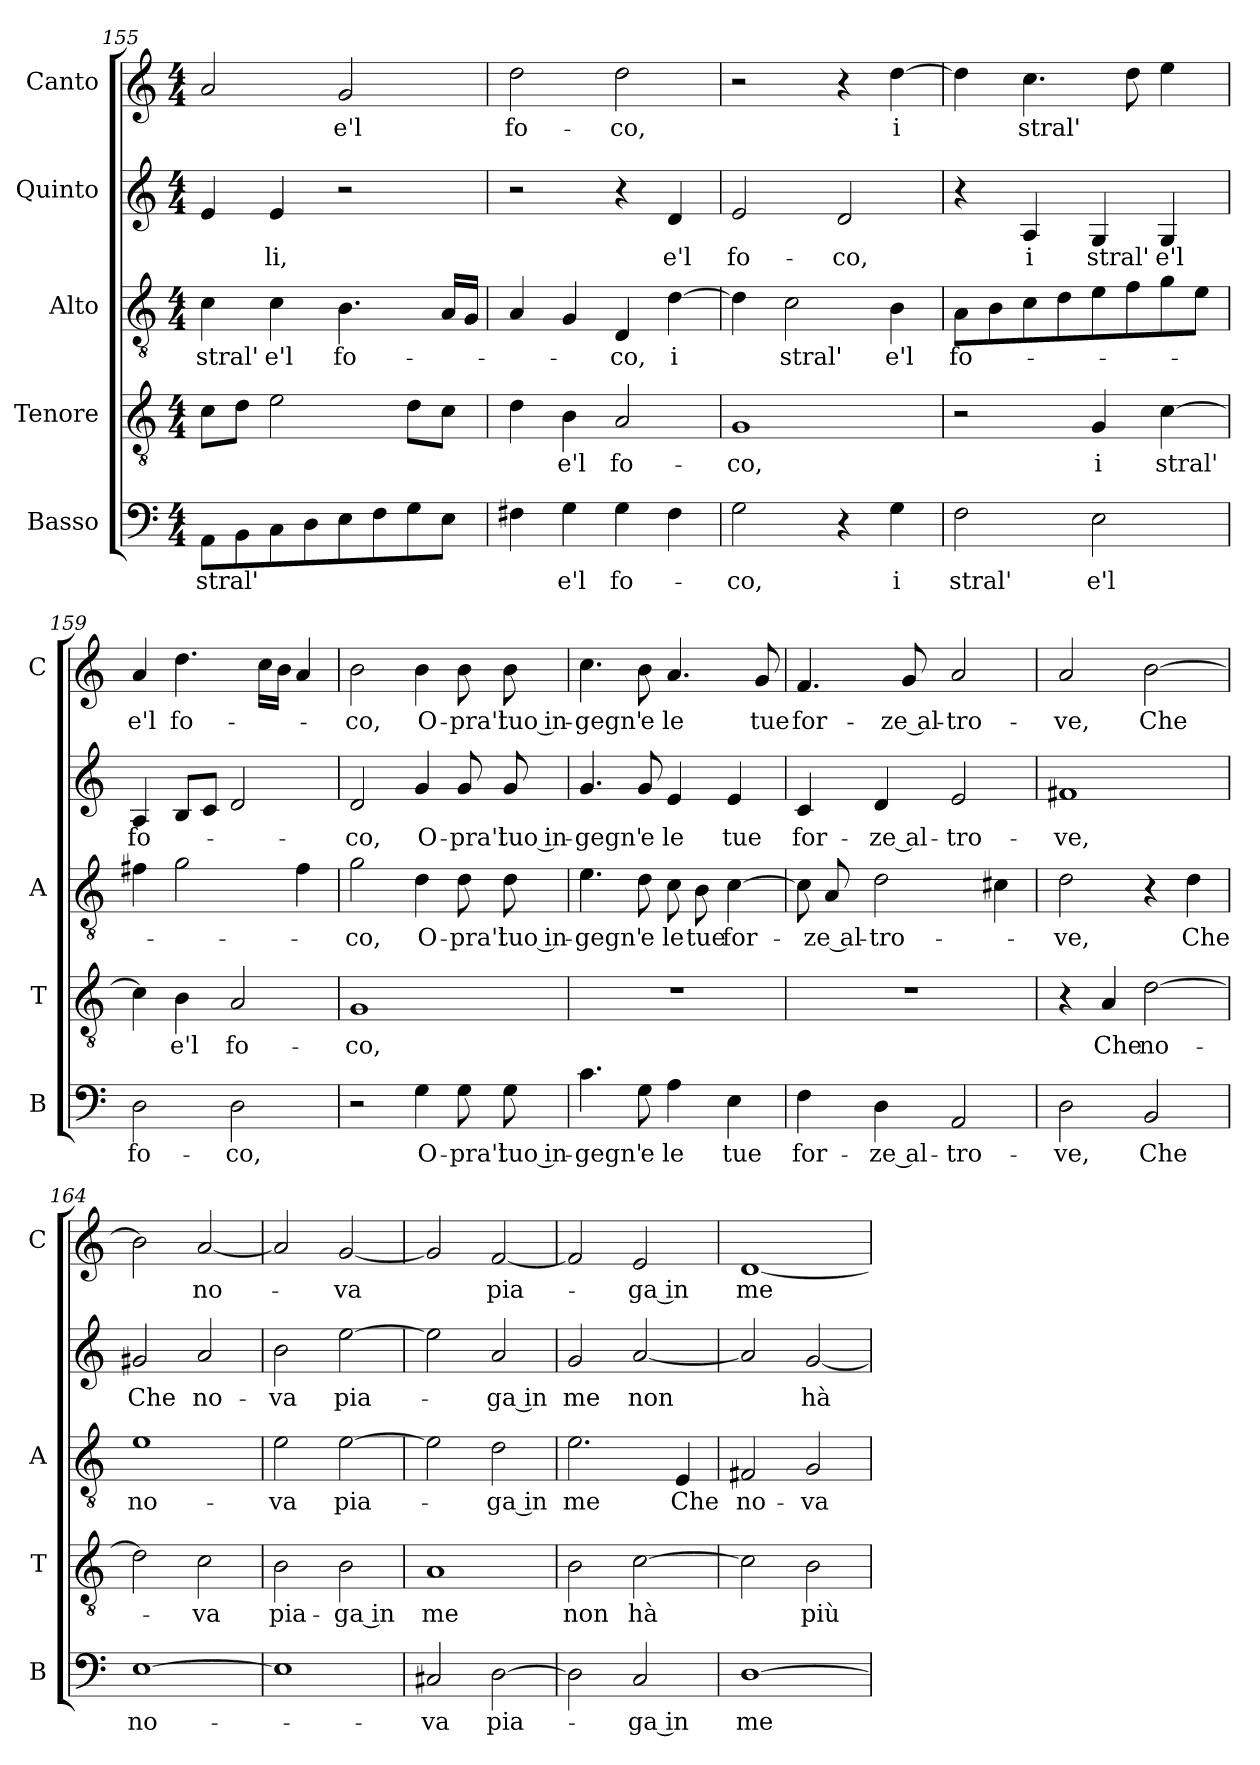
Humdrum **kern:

**kern	**text	**kern	**text	**kern	**text	**kern	**text	**kern	**text
*part5	*part5	*part4	*part4	*part3	*part3	*part2	*part2	*part1	*part1
*staff5	*staff5	*staff4	*staff4	*staff3	*staff3	*staff2	*staff2	*staff1	*staff1
*I"Basso	*	*I"Tenore	*	*I"Alto	*	*I"Quinto	*	*I"Canto	*
*I'B	*	*I'T	*	*I'A	*	*	*	*I'C	*
*clefF4	*	*clefGv2	*	*clefGv2	*	*clefG2	*	*clefG2	*
*k[]	*	*k[]	*	*k[]	*	*k[]	*	*k[]	*
*C:	*	*C:	*	*C:	*	*C:	*	*C:	*
*M4/4	*	*M4/4	*	*M4/4	*	*M4/4	*	*M4/4	*
=155	=155	=155	=155	=155	=155	=155	=155	=155	=155
!	!LO:LY:b	!	!	!	!LO:LY:b	!	!	!	!
8AA\L	stral'	8c\L	.	4c\	stral'	4e/	.	2a/	.
8BB\	.	8d\J	.	.	.	.	.	.	.
!	!	!	!	!	!LO:LY:b	!	!LO:LY:b	!	!
8C\	.	2e\	.	4c\	e'l	4e/	-li,	.	.
8D\	.	.	.	.	.	.	.	.	.
!	!	!	!	!	!LO:LY:b	!	!	!	!LO:LY:b
8E\	.	.	.	4.B\	fo-	2r	.	2g/	e'l
8F\	.	.	.	.	.	.	.	.	.
8G\	.	8d\L	.	.	.	.	.	.	.
8E\J	.	8c\J	.	16A/LL	.	.	.	.	.
.	.	.	.	16G/JJ	.	.	.	.	.
=156	=156	=156	=156	=156	=156	=156	=156	=156	=156
!	!	!	!	!	!	!	!	!	!LO:LY:b
4F#X\	.	4d\	.	4A/	.	2r	.	2dd\	fo-
!	!LO:LY:b	!	!LO:LY:b	!	!	!	!	!	!
4G\	e'l	4B\	e'l	4G/	.	.	.	.	.
!	!LO:LY:b	!	!LO:LY:b	!	!LO:LY:b	!	!	!	!LO:LY:b
4G\	fo-	2A/	fo-	4D/	-co,	4r	.	2dd\	-co,
!	!	!	!	!	!LO:LY:b	!	!LO:LY:b	!	!
4F#\	.	.	.	[4d\	i	4d/	e'l	.	.
=157	=157	=157	=157	=157	=157	=157	=157	=157	=157
!	!LO:LY:b	!	!LO:LY:b	!	!	!	!LO:LY:b	!	!
2G\	-co,	1G	-co,	4d\]	.	2e/	fo-	2r	.
!	!	!	!	!	!LO:LY:b	!	!	!	!
.	.	.	.	2c\	stral'	.	.	.	.
!	!	!	!	!	!	!	!LO:LY:b	!	!
4r	.	.	.	.	.	2d/	-co,	4r	.
!	!LO:LY:b	!	!	!	!LO:LY:b	!	!	!	!LO:LY:b
4G\	i	.	.	4B\	e'l	.	.	[4dd\	i
!!LO:LB:g=z
=158	=158	=158	=158	=158	=158	=158	=158	=158	=158
!	!LO:LY:b	!	!	!	!LO:LY:b	!	!	!	!
2F\	stral'	2r	.	8A\L	fo-	4r	.	4dd\]	.
.	.	.	.	8B\	.	.	.	.	.
!	!	!	!	!	!	!	!LO:LY:b	!	!LO:LY:b
.	.	.	.	8c\	.	4A/	i	4.cc\	stral'
.	.	.	.	8d\	.	.	.	.	.
!	!LO:LY:b	!	!LO:LY:b	!	!	!	!LO:LY:b	!	!
2E\	e'l	4G/	i	8e\	.	4G/	stral'	.	.
.	.	.	.	8f\	.	.	.	8dd\	.
!	!	!	!LO:LY:b	!	!	!	!LO:LY:b	!	!
.	.	[4c\	stral'	8g\	.	4G/	e'l	4ee\	.
.	.	.	.	8e\J	.	.	.	.	.
=159	=159	=159	=159	=159	=159	=159	=159	=159	=159
!	!LO:LY:b	!	!	!	!	!	!LO:LY:b	!	!LO:LY:b
2D\	fo-	4c\]	.	4f#X\	.	4A/	fo-	4a/	e'l
!	!	!	!LO:LY:b	!	!	!	!	!	!LO:LY:b
.	.	4B\	e'l	2g\	.	8B/L	.	4.dd\	fo-
.	.	.	.	.	.	8c/J	.	.	.
!	!LO:LY:b	!	!LO:LY:b	!	!	!	!	!	!
2D\	-co,	2A/	fo-	.	.	2d/	.	.	.
.	.	.	.	.	.	.	.	16cc\LL	.
.	.	.	.	.	.	.	.	16b\JJ	.
.	.	.	.	4f#\	.	.	.	4a/	.
=160	=160	=160	=160	=160	=160	=160	=160	=160	=160
!	!	!	!LO:LY:b	!	!LO:LY:b	!	!LO:LY:b	!	!LO:LY:b
2r	.	1G	-co,	2g\	-co,	2d/	-co,	2b\	-co,
!	!LO:LY:b	!	!	!	!LO:LY:b	!	!LO:LY:b	!	!LO:LY:b
4G\	O-	.	.	4d\	O-	4g/	O-	4b\	O-
!	!LO:LY:b	!	!	!	!LO:LY:b	!	!LO:LY:b	!	!LO:LY:b
8G\	-pra'l	.	.	8d\	-pra'l	8g/	-pra'l	8b\	-pra'l
!	!LO:LY:b	!	!	!	!LO:LY:b	!	!LO:LY:b	!	!LO:LY:b
8G\	tuo in-	.	.	8d\	tuo in-	8g/	tuo in-	8b\	tuo in-
=161	=161	=161	=161	=161	=161	=161	=161	=161	=161
!	!LO:LY:b	!	!	!	!LO:LY:b	!	!LO:LY:b	!	!LO:LY:b
4.c\	-gegn'	1r	.	4.e\	-gegn'	4.g/	-gegn'	4.cc\	-gegn'
!	!LO:LY:b	!	!	!	!LO:LY:b	!	!LO:LY:b	!	!LO:LY:b
8G\	e	.	.	8d\	e	8g/	e	8b\	e
!	!LO:LY:b	!	!	!	!LO:LY:b	!	!LO:LY:b	!	!LO:LY:b
4A\	le	.	.	8c\	le	4e/	le	4.a/	le
!	!	!	!	!	!LO:LY:b	!	!	!	!
.	.	.	.	8B\	tue	.	.	.	.
!	!LO:LY:b	!	!	!	!LO:LY:b	!	!LO:LY:b	!	!
4E\	tue	.	.	[4c\	for-	4e/	tue	.	.
!	!	!	!	!	!	!	!	!	!LO:LY:b
.	.	.	.	.	.	.	.	8g/	tue
=162	=162	=162	=162	=162	=162	=162	=162	=162	=162
!	!LO:LY:b	!	!	!	!	!	!LO:LY:b	!	!LO:LY:b
4F\	for-	1r	.	8c\]	.	4c/	for-	4.f/	for-
!	!	!	!	!	!LO:LY:b	!	!	!	!
.	.	.	.	8A/	-ze al-	.	.	.	.
!	!LO:LY:b	!	!	!	!LO:LY:b	!	!LO:LY:b	!	!
4D\	-ze al-	.	.	2d\	-tro-	4d/	-ze al-	.	.
!	!	!	!	!	!	!	!	!	!LO:LY:b
.	.	.	.	.	.	.	.	8g/	-ze al-
!	!LO:LY:b	!	!	!	!	!	!LO:LY:b	!	!LO:LY:b
2AA/	-tro-	.	.	.	.	2e/	-tro-	2a/	-tro-
.	.	.	.	4c#X\	.	.	.	.	.
=163	=163	=163	=163	=163	=163	=163	=163	=163	=163
!	!LO:LY:b	!	!	!	!LO:LY:b	!	!LO:LY:b	!	!LO:LY:b
2D\	-ve,	4r	.	2d\	-ve,	1f#X	-ve,	2a/	-ve,
!	!	!	!LO:LY:b	!	!	!	!	!	!
.	.	4A/	Che	.	.	.	.	.	.
!	!LO:LY:b	!	!LO:LY:b	!	!	!	!	!	!LO:LY:b
2BB/	Che	[2d\	no-	4r	.	.	.	[2b\	Che
!	!	!	!	!	!LO:LY:b	!	!	!	!
.	.	.	.	4d\	Che	.	.	.	.
!!LO:LB:g=z
=164	=164	=164	=164	=164	=164	=164	=164	=164	=164
!	!LO:LY:b	!	!	!	!LO:LY:b	!	!LO:LY:b	!	!
[1E	no-	2d\]	.	1e	no-	2g#X/	Che	2b\]	.
!	!	!	!LO:LY:b	!	!	!	!LO:LY:b	!	!LO:LY:b
.	.	2c\	-va	.	.	2a/	no-	[2a/	no-
=165	=165	=165	=165	=165	=165	=165	=165	=165	=165
!	!	!	!LO:LY:b	!	!LO:LY:b	!	!LO:LY:b	!	!
1E]	.	2B\	pia-	2e\	-va	2b\	-va	2a/]	.
!	!	!	!LO:LY:b	!	!LO:LY:b	!	!LO:LY:b	!	!LO:LY:b
.	.	2B\	-ga in	[2e\	pia-	[2ee\	pia-	[2g/	-va
=166	=166	=166	=166	=166	=166	=166	=166	=166	=166
!	!LO:LY:b	!	!LO:LY:b	!	!	!	!	!	!
2C#X/	-va	1A	me	2e\]	.	2ee\]	.	2g/]	.
!	!LO:LY:b	!	!	!	!LO:LY:b	!	!LO:LY:b	!	!LO:LY:b
[2D\	pia-	.	.	2d\	-ga in	2a/	-ga in	[2f/	pia-
=167	=167	=167	=167	=167	=167	=167	=167	=167	=167
!	!	!	!LO:LY:b	!	!LO:LY:b	!	!LO:LY:b	!	!
2D\]	.	2B\	non	2.e\	me	2g/	me	2f/]	.
!	!LO:LY:b	!	!LO:LY:b	!	!	!	!LO:LY:b	!	!LO:LY:b
2C/	-ga in	[2c\	hà	.	.	[2a/	non	2e/	-ga in
!	!	!	!	!	!LO:LY:b	!	!	!	!
.	.	.	.	4E/	Che	.	.	.	.
=168	=168	=168	=168	=168	=168	=168	=168	=168	=168
!	!LO:LY:b	!	!	!	!LO:LY:b	!	!	!	!LO:LY:b
[1D	me	2c\]	.	2F#X/	no-	2a/]	.	[1d	me
!	!	!	!LO:LY:b	!	!LO:LY:b	!	!LO:LY:b	!	!
.	.	2B\	più	2G/	-va	[2g/	hà	.	.
=	=	=	=	=	=	=	=	=	=
*-	*-	*-	*-	*-	*-	*-	*-	*-	*-
